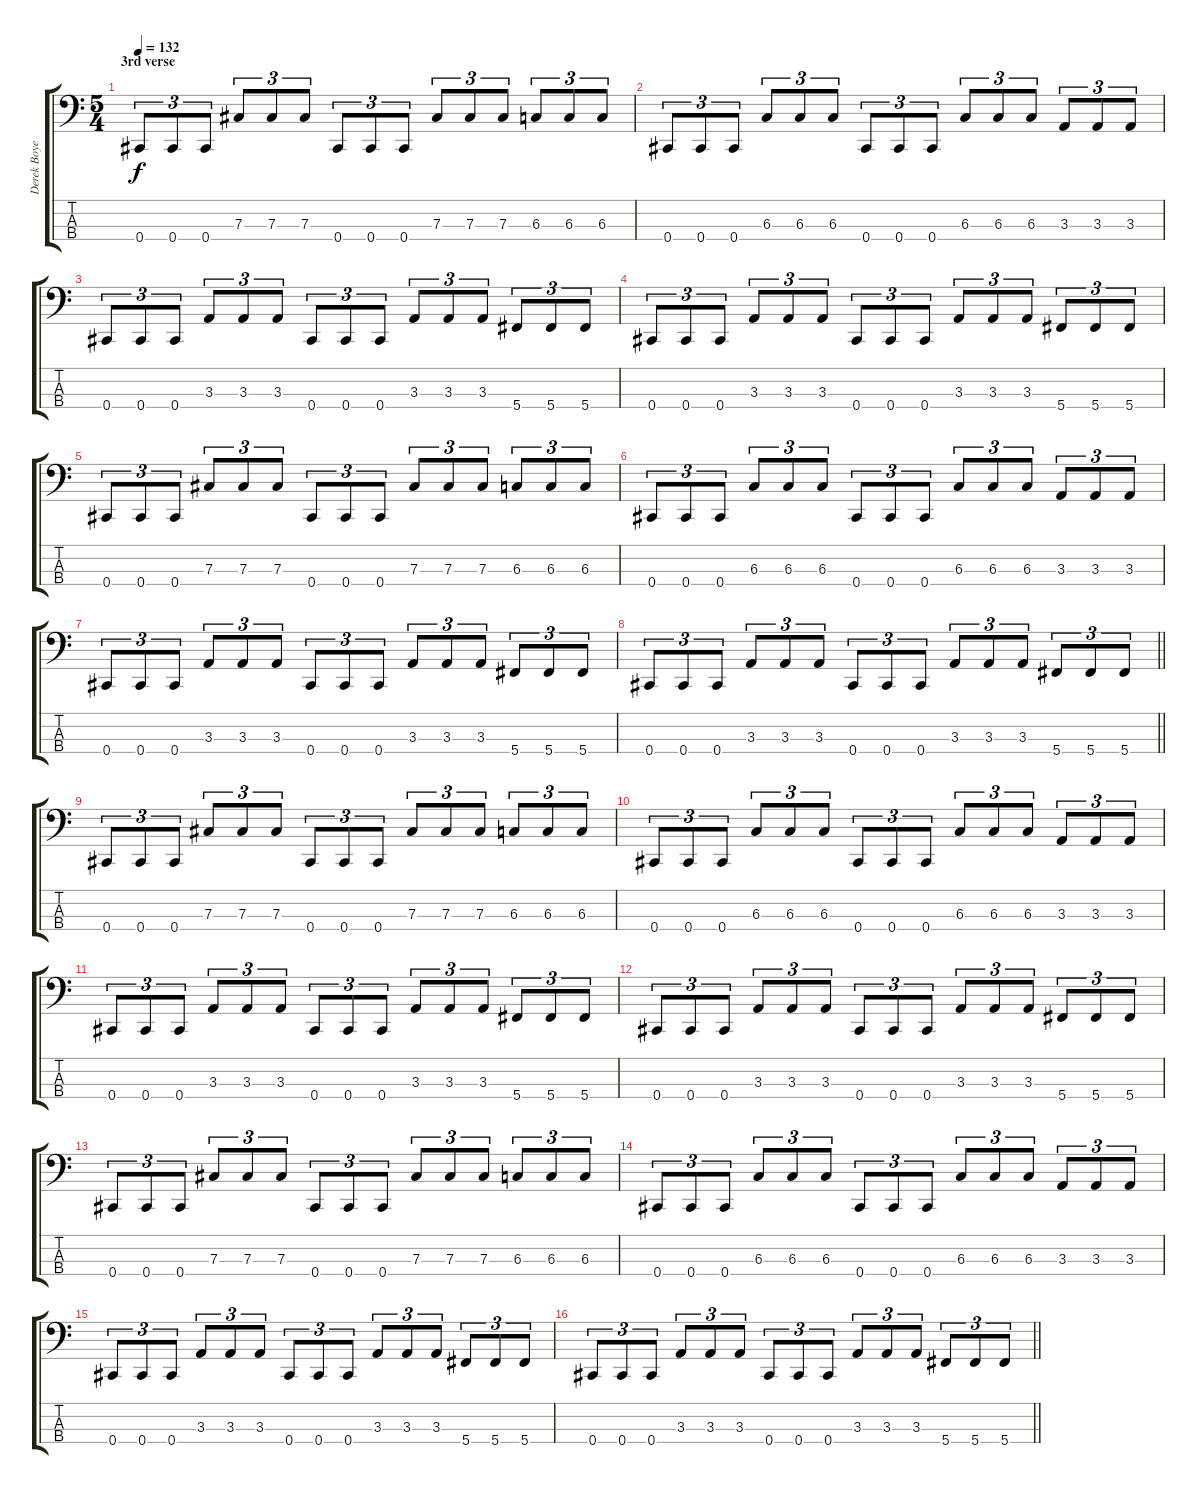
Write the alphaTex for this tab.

\track ("Derek Boyer" "Derek Boye") {instrument electricbassfinger}
\staff {score tabs}
\tuning (E2 B1 Gb1 Db1) {hide}
\ts (5 4)
\section ("" "3rd verse")
\tempo 132
\clef f4
\ks c
0.4.8{tu (3 2) dy f} 0.4.8{tu (3 2)} 0.4.8{tu (3 2)} 7.3.8{tu (3 2)} 7.3.8{tu (3 2)} 7.3.8{tu (3 2)} 0.4.8{tu (3 2)} 0.4.8{tu (3 2)} 0.4.8{tu (3 2)} 7.3.8{tu (3 2)} 7.3.8{tu (3 2)} 7.3.8{tu (3 2)} 6.3.8{tu (3 2)} 6.3.8{tu (3 2)} 6.3.8{tu (3 2)} |
0.4.8{tu (3 2)} 0.4.8{tu (3 2)} 0.4.8{tu (3 2)} 6.3.8{tu (3 2)} 6.3.8{tu (3 2)} 6.3.8{tu (3 2)} 0.4.8{tu (3 2)} 0.4.8{tu (3 2)} 0.4.8{tu (3 2)} 6.3.8{tu (3 2)} 6.3.8{tu (3 2)} 6.3.8{tu (3 2)} 3.3.8{tu (3 2)} 3.3.8{tu (3 2)} 3.3.8{tu (3 2)} |
0.4.8{tu (3 2)} 0.4.8{tu (3 2)} 0.4.8{tu (3 2)} 3.3.8{tu (3 2)} 3.3.8{tu (3 2)} 3.3.8{tu (3 2)} 0.4.8{tu (3 2)} 0.4.8{tu (3 2)} 0.4.8{tu (3 2)} 3.3.8{tu (3 2)} 3.3.8{tu (3 2)} 3.3.8{tu (3 2)} 5.4.8{tu (3 2)} 5.4.8{tu (3 2)} 5.4.8{tu (3 2)} |
0.4.8{tu (3 2)} 0.4.8{tu (3 2)} 0.4.8{tu (3 2)} 3.3.8{tu (3 2)} 3.3.8{tu (3 2)} 3.3.8{tu (3 2)} 0.4.8{tu (3 2)} 0.4.8{tu (3 2)} 0.4.8{tu (3 2)} 3.3.8{tu (3 2)} 3.3.8{tu (3 2)} 3.3.8{tu (3 2)} 5.4.8{tu (3 2)} 5.4.8{tu (3 2)} 5.4.8{tu (3 2)} |
0.4.8{tu (3 2)} 0.4.8{tu (3 2)} 0.4.8{tu (3 2)} 7.3.8{tu (3 2)} 7.3.8{tu (3 2)} 7.3.8{tu (3 2)} 0.4.8{tu (3 2)} 0.4.8{tu (3 2)} 0.4.8{tu (3 2)} 7.3.8{tu (3 2)} 7.3.8{tu (3 2)} 7.3.8{tu (3 2)} 6.3.8{tu (3 2)} 6.3.8{tu (3 2)} 6.3.8{tu (3 2)} |
0.4.8{tu (3 2)} 0.4.8{tu (3 2)} 0.4.8{tu (3 2)} 6.3.8{tu (3 2)} 6.3.8{tu (3 2)} 6.3.8{tu (3 2)} 0.4.8{tu (3 2)} 0.4.8{tu (3 2)} 0.4.8{tu (3 2)} 6.3.8{tu (3 2)} 6.3.8{tu (3 2)} 6.3.8{tu (3 2)} 3.3.8{tu (3 2)} 3.3.8{tu (3 2)} 3.3.8{tu (3 2)} |
0.4.8{tu (3 2)} 0.4.8{tu (3 2)} 0.4.8{tu (3 2)} 3.3.8{tu (3 2)} 3.3.8{tu (3 2)} 3.3.8{tu (3 2)} 0.4.8{tu (3 2)} 0.4.8{tu (3 2)} 0.4.8{tu (3 2)} 3.3.8{tu (3 2)} 3.3.8{tu (3 2)} 3.3.8{tu (3 2)} 5.4.8{tu (3 2)} 5.4.8{tu (3 2)} 5.4.8{tu (3 2)} |
\barLineRight lightlight
0.4.8{tu (3 2)} 0.4.8{tu (3 2)} 0.4.8{tu (3 2)} 3.3.8{tu (3 2)} 3.3.8{tu (3 2)} 3.3.8{tu (3 2)} 0.4.8{tu (3 2)} 0.4.8{tu (3 2)} 0.4.8{tu (3 2)} 3.3.8{tu (3 2)} 3.3.8{tu (3 2)} 3.3.8{tu (3 2)} 5.4.8{tu (3 2)} 5.4.8{tu (3 2)} 5.4.8{tu (3 2)} |
0.4.8{tu (3 2)} 0.4.8{tu (3 2)} 0.4.8{tu (3 2)} 7.3.8{tu (3 2)} 7.3.8{tu (3 2)} 7.3.8{tu (3 2)} 0.4.8{tu (3 2)} 0.4.8{tu (3 2)} 0.4.8{tu (3 2)} 7.3.8{tu (3 2)} 7.3.8{tu (3 2)} 7.3.8{tu (3 2)} 6.3.8{tu (3 2)} 6.3.8{tu (3 2)} 6.3.8{tu (3 2)} |
0.4.8{tu (3 2)} 0.4.8{tu (3 2)} 0.4.8{tu (3 2)} 6.3.8{tu (3 2)} 6.3.8{tu (3 2)} 6.3.8{tu (3 2)} 0.4.8{tu (3 2)} 0.4.8{tu (3 2)} 0.4.8{tu (3 2)} 6.3.8{tu (3 2)} 6.3.8{tu (3 2)} 6.3.8{tu (3 2)} 3.3.8{tu (3 2)} 3.3.8{tu (3 2)} 3.3.8{tu (3 2)} |
0.4.8{tu (3 2)} 0.4.8{tu (3 2)} 0.4.8{tu (3 2)} 3.3.8{tu (3 2)} 3.3.8{tu (3 2)} 3.3.8{tu (3 2)} 0.4.8{tu (3 2)} 0.4.8{tu (3 2)} 0.4.8{tu (3 2)} 3.3.8{tu (3 2)} 3.3.8{tu (3 2)} 3.3.8{tu (3 2)} 5.4.8{tu (3 2)} 5.4.8{tu (3 2)} 5.4.8{tu (3 2)} |
0.4.8{tu (3 2)} 0.4.8{tu (3 2)} 0.4.8{tu (3 2)} 3.3.8{tu (3 2)} 3.3.8{tu (3 2)} 3.3.8{tu (3 2)} 0.4.8{tu (3 2)} 0.4.8{tu (3 2)} 0.4.8{tu (3 2)} 3.3.8{tu (3 2)} 3.3.8{tu (3 2)} 3.3.8{tu (3 2)} 5.4.8{tu (3 2)} 5.4.8{tu (3 2)} 5.4.8{tu (3 2)} |
0.4.8{tu (3 2)} 0.4.8{tu (3 2)} 0.4.8{tu (3 2)} 7.3.8{tu (3 2)} 7.3.8{tu (3 2)} 7.3.8{tu (3 2)} 0.4.8{tu (3 2)} 0.4.8{tu (3 2)} 0.4.8{tu (3 2)} 7.3.8{tu (3 2)} 7.3.8{tu (3 2)} 7.3.8{tu (3 2)} 6.3.8{tu (3 2)} 6.3.8{tu (3 2)} 6.3.8{tu (3 2)} |
0.4.8{tu (3 2)} 0.4.8{tu (3 2)} 0.4.8{tu (3 2)} 6.3.8{tu (3 2)} 6.3.8{tu (3 2)} 6.3.8{tu (3 2)} 0.4.8{tu (3 2)} 0.4.8{tu (3 2)} 0.4.8{tu (3 2)} 6.3.8{tu (3 2)} 6.3.8{tu (3 2)} 6.3.8{tu (3 2)} 3.3.8{tu (3 2)} 3.3.8{tu (3 2)} 3.3.8{tu (3 2)} |
0.4.8{tu (3 2)} 0.4.8{tu (3 2)} 0.4.8{tu (3 2)} 3.3.8{tu (3 2)} 3.3.8{tu (3 2)} 3.3.8{tu (3 2)} 0.4.8{tu (3 2)} 0.4.8{tu (3 2)} 0.4.8{tu (3 2)} 3.3.8{tu (3 2)} 3.3.8{tu (3 2)} 3.3.8{tu (3 2)} 5.4.8{tu (3 2)} 5.4.8{tu (3 2)} 5.4.8{tu (3 2)} |
\barLineRight lightlight
0.4.8{tu (3 2)} 0.4.8{tu (3 2)} 0.4.8{tu (3 2)} 3.3.8{tu (3 2)} 3.3.8{tu (3 2)} 3.3.8{tu (3 2)} 0.4.8{tu (3 2)} 0.4.8{tu (3 2)} 0.4.8{tu (3 2)} 3.3.8{tu (3 2)} 3.3.8{tu (3 2)} 3.3.8{tu (3 2)} 5.4.8{tu (3 2)} 5.4.8{tu (3 2)} 5.4.8{tu (3 2)}
